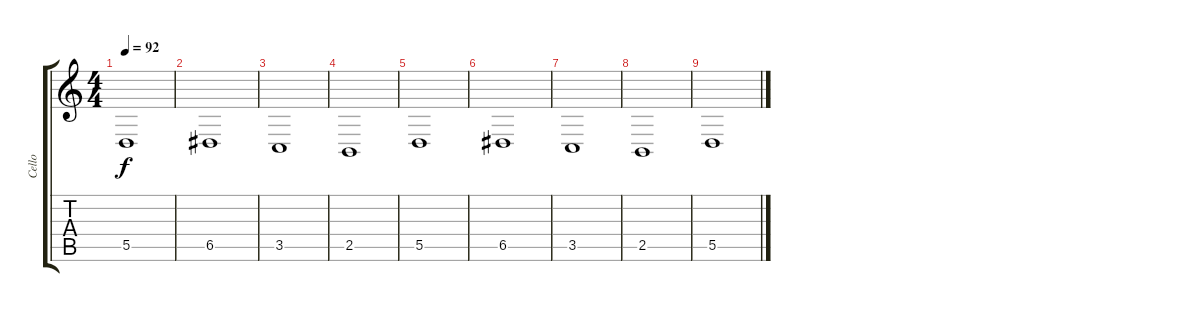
\track ("Cello" "Cello") {instrument cello}
\staff {score tabs}
\tuning (E4 B3 G3 D3 A2 E2) {hide}
\ts (4 4)
\tempo 92
\clef g2
\ks c
5.5.1{dy f} |
6.5.1 |
3.5.1 |
2.5.1 |
5.5.1 |
6.5.1 |
3.5.1 |
2.5.1 |
5.5.1
